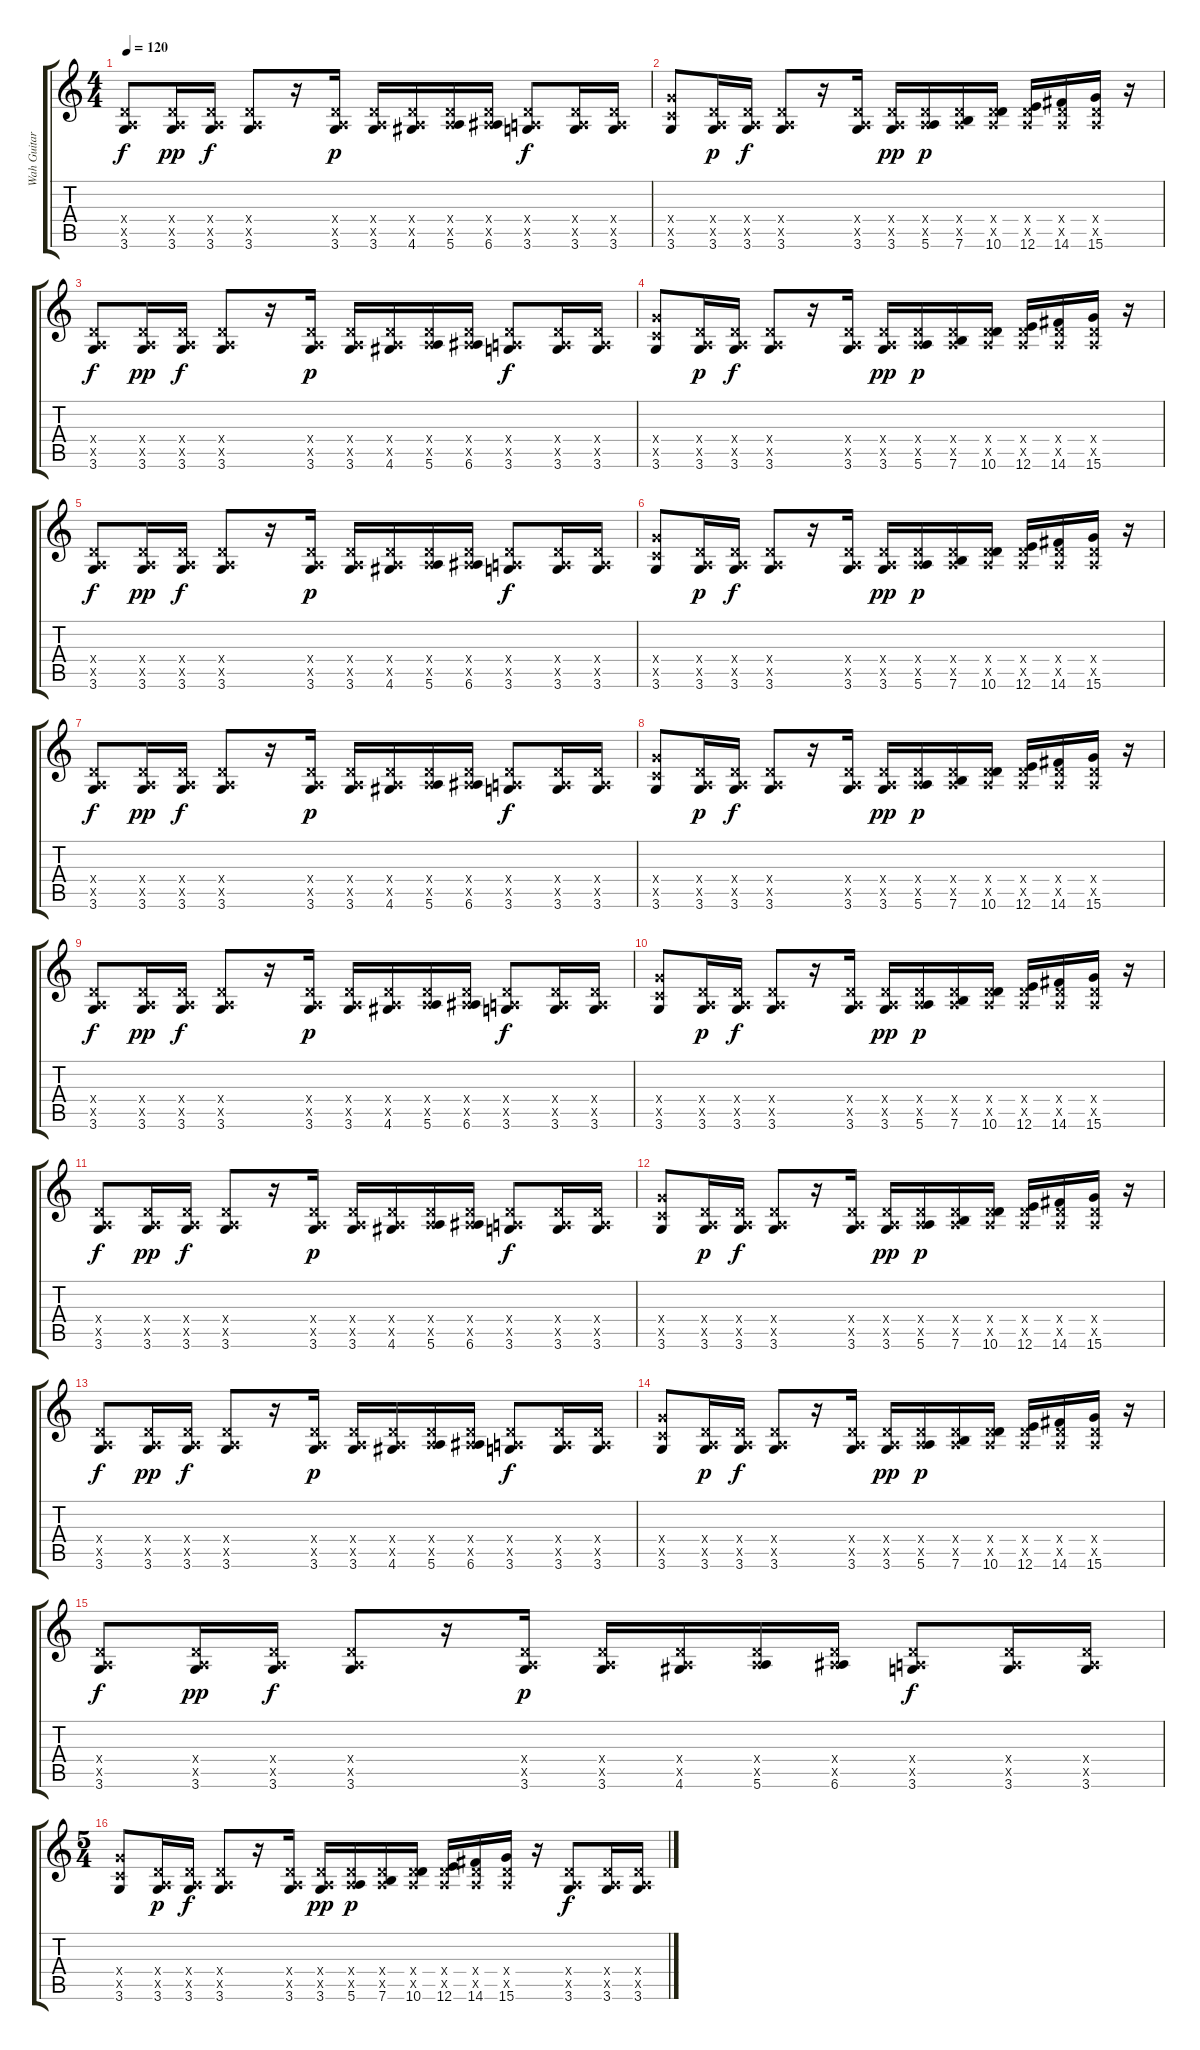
\track ("Wah Guitar" "Wah Guitar") {instrument electricguitarmuted}
\staff {score tabs}
\tuning (E4 B3 G3 D3 A2 E2) {hide}
\ts (4 4)
\tempo 120
\clef g2
\ks c
(0.4{x} 0.5{x} 3.6).8{dy f} (0.4{x} 0.5{x} 3.6).16{dy pp} (0.4{x} 0.5{x} 3.6).16{dy f} (0.4{x} 0.5{x} 3.6).8 r.16 (0.4{x} 0.5{x} 3.6).16{dy p} (0.4{x} 0.5{x} 3.6).16 (0.4{x} 0.5{x} 4.6).16 (0.4{x} 0.5{x} 5.6).16 (0.4{x} 0.5{x} 6.6).16 (0.4{x} 0.5{x} 3.6).8{dy f} (0.4{x} 0.5{x} 3.6).16 (0.4{x} 0.5{x} 3.6).16 |
(5.4{x} 3.5{x} 3.6).8 (0.4{x} 0.5{x} 3.6).16{dy p} (0.4{x} 0.5{x} 3.6).16{dy f} (0.4{x} 0.5{x} 3.6).8 r.16 (0.4{x} 0.5{x} 3.6).16 (0.4{x} 0.5{x} 3.6).16{dy pp} (0.4{x} 0.5{x} 5.6).16{dy p} (0.4{x} 0.5{x} 7.6).16 (0.4{x} 0.5{x} 10.6).16 (0.4{x} 0.5{x} 12.6).16 (0.4{x} 0.5{x} 14.6).16 (0.4{x} 0.5{x} 15.6).16 r.16 |
(0.4{x} 0.5{x} 3.6).8{dy f} (0.4{x} 0.5{x} 3.6).16{dy pp} (0.4{x} 0.5{x} 3.6).16{dy f} (0.4{x} 0.5{x} 3.6).8 r.16 (0.4{x} 0.5{x} 3.6).16{dy p} (0.4{x} 0.5{x} 3.6).16 (0.4{x} 0.5{x} 4.6).16 (0.4{x} 0.5{x} 5.6).16 (0.4{x} 0.5{x} 6.6).16 (0.4{x} 0.5{x} 3.6).8{dy f} (0.4{x} 0.5{x} 3.6).16 (0.4{x} 0.5{x} 3.6).16 |
(5.4{x} 3.5{x} 3.6).8 (0.4{x} 0.5{x} 3.6).16{dy p} (0.4{x} 0.5{x} 3.6).16{dy f} (0.4{x} 0.5{x} 3.6).8 r.16 (0.4{x} 0.5{x} 3.6).16 (0.4{x} 0.5{x} 3.6).16{dy pp} (0.4{x} 0.5{x} 5.6).16{dy p} (0.4{x} 0.5{x} 7.6).16 (0.4{x} 0.5{x} 10.6).16 (0.4{x} 0.5{x} 12.6).16 (0.4{x} 0.5{x} 14.6).16 (0.4{x} 0.5{x} 15.6).16 r.16 |
(0.4{x} 0.5{x} 3.6).8{dy f} (0.4{x} 0.5{x} 3.6).16{dy pp} (0.4{x} 0.5{x} 3.6).16{dy f} (0.4{x} 0.5{x} 3.6).8 r.16 (0.4{x} 0.5{x} 3.6).16{dy p} (0.4{x} 0.5{x} 3.6).16 (0.4{x} 0.5{x} 4.6).16 (0.4{x} 0.5{x} 5.6).16 (0.4{x} 0.5{x} 6.6).16 (0.4{x} 0.5{x} 3.6).8{dy f} (0.4{x} 0.5{x} 3.6).16 (0.4{x} 0.5{x} 3.6).16 |
(5.4{x} 3.5{x} 3.6).8 (0.4{x} 0.5{x} 3.6).16{dy p} (0.4{x} 0.5{x} 3.6).16{dy f} (0.4{x} 0.5{x} 3.6).8 r.16 (0.4{x} 0.5{x} 3.6).16 (0.4{x} 0.5{x} 3.6).16{dy pp} (0.4{x} 0.5{x} 5.6).16{dy p} (0.4{x} 0.5{x} 7.6).16 (0.4{x} 0.5{x} 10.6).16 (0.4{x} 0.5{x} 12.6).16 (0.4{x} 0.5{x} 14.6).16 (0.4{x} 0.5{x} 15.6).16 r.16 |
(0.4{x} 0.5{x} 3.6).8{dy f} (0.4{x} 0.5{x} 3.6).16{dy pp} (0.4{x} 0.5{x} 3.6).16{dy f} (0.4{x} 0.5{x} 3.6).8 r.16 (0.4{x} 0.5{x} 3.6).16{dy p} (0.4{x} 0.5{x} 3.6).16 (0.4{x} 0.5{x} 4.6).16 (0.4{x} 0.5{x} 5.6).16 (0.4{x} 0.5{x} 6.6).16 (0.4{x} 0.5{x} 3.6).8{dy f} (0.4{x} 0.5{x} 3.6).16 (0.4{x} 0.5{x} 3.6).16 |
(5.4{x} 3.5{x} 3.6).8 (0.4{x} 0.5{x} 3.6).16{dy p} (0.4{x} 0.5{x} 3.6).16{dy f} (0.4{x} 0.5{x} 3.6).8 r.16 (0.4{x} 0.5{x} 3.6).16 (0.4{x} 0.5{x} 3.6).16{dy pp} (0.4{x} 0.5{x} 5.6).16{dy p} (0.4{x} 0.5{x} 7.6).16 (0.4{x} 0.5{x} 10.6).16 (0.4{x} 0.5{x} 12.6).16 (0.4{x} 0.5{x} 14.6).16 (0.4{x} 0.5{x} 15.6).16 r.16 |
(0.4{x} 0.5{x} 3.6).8{dy f} (0.4{x} 0.5{x} 3.6).16{dy pp} (0.4{x} 0.5{x} 3.6).16{dy f} (0.4{x} 0.5{x} 3.6).8 r.16 (0.4{x} 0.5{x} 3.6).16{dy p} (0.4{x} 0.5{x} 3.6).16 (0.4{x} 0.5{x} 4.6).16 (0.4{x} 0.5{x} 5.6).16 (0.4{x} 0.5{x} 6.6).16 (0.4{x} 0.5{x} 3.6).8{dy f} (0.4{x} 0.5{x} 3.6).16 (0.4{x} 0.5{x} 3.6).16 |
(5.4{x} 3.5{x} 3.6).8 (0.4{x} 0.5{x} 3.6).16{dy p} (0.4{x} 0.5{x} 3.6).16{dy f} (0.4{x} 0.5{x} 3.6).8 r.16 (0.4{x} 0.5{x} 3.6).16 (0.4{x} 0.5{x} 3.6).16{dy pp} (0.4{x} 0.5{x} 5.6).16{dy p} (0.4{x} 0.5{x} 7.6).16 (0.4{x} 0.5{x} 10.6).16 (0.4{x} 0.5{x} 12.6).16 (0.4{x} 0.5{x} 14.6).16 (0.4{x} 0.5{x} 15.6).16 r.16 |
(0.4{x} 0.5{x} 3.6).8{dy f} (0.4{x} 0.5{x} 3.6).16{dy pp} (0.4{x} 0.5{x} 3.6).16{dy f} (0.4{x} 0.5{x} 3.6).8 r.16 (0.4{x} 0.5{x} 3.6).16{dy p} (0.4{x} 0.5{x} 3.6).16 (0.4{x} 0.5{x} 4.6).16 (0.4{x} 0.5{x} 5.6).16 (0.4{x} 0.5{x} 6.6).16 (0.4{x} 0.5{x} 3.6).8{dy f} (0.4{x} 0.5{x} 3.6).16 (0.4{x} 0.5{x} 3.6).16 |
(5.4{x} 3.5{x} 3.6).8 (0.4{x} 0.5{x} 3.6).16{dy p} (0.4{x} 0.5{x} 3.6).16{dy f} (0.4{x} 0.5{x} 3.6).8 r.16 (0.4{x} 0.5{x} 3.6).16 (0.4{x} 0.5{x} 3.6).16{dy pp} (0.4{x} 0.5{x} 5.6).16{dy p} (0.4{x} 0.5{x} 7.6).16 (0.4{x} 0.5{x} 10.6).16 (0.4{x} 0.5{x} 12.6).16 (0.4{x} 0.5{x} 14.6).16 (0.4{x} 0.5{x} 15.6).16 r.16 |
(0.4{x} 0.5{x} 3.6).8{dy f} (0.4{x} 0.5{x} 3.6).16{dy pp} (0.4{x} 0.5{x} 3.6).16{dy f} (0.4{x} 0.5{x} 3.6).8 r.16 (0.4{x} 0.5{x} 3.6).16{dy p} (0.4{x} 0.5{x} 3.6).16 (0.4{x} 0.5{x} 4.6).16 (0.4{x} 0.5{x} 5.6).16 (0.4{x} 0.5{x} 6.6).16 (0.4{x} 0.5{x} 3.6).8{dy f} (0.4{x} 0.5{x} 3.6).16 (0.4{x} 0.5{x} 3.6).16 |
(5.4{x} 3.5{x} 3.6).8 (0.4{x} 0.5{x} 3.6).16{dy p} (0.4{x} 0.5{x} 3.6).16{dy f} (0.4{x} 0.5{x} 3.6).8 r.16 (0.4{x} 0.5{x} 3.6).16 (0.4{x} 0.5{x} 3.6).16{dy pp} (0.4{x} 0.5{x} 5.6).16{dy p} (0.4{x} 0.5{x} 7.6).16 (0.4{x} 0.5{x} 10.6).16 (0.4{x} 0.5{x} 12.6).16 (0.4{x} 0.5{x} 14.6).16 (0.4{x} 0.5{x} 15.6).16 r.16 |
(0.4{x} 0.5{x} 3.6).8{dy f} (0.4{x} 0.5{x} 3.6).16{dy pp} (0.4{x} 0.5{x} 3.6).16{dy f} (0.4{x} 0.5{x} 3.6).8 r.16 (0.4{x} 0.5{x} 3.6).16{dy p} (0.4{x} 0.5{x} 3.6).16 (0.4{x} 0.5{x} 4.6).16 (0.4{x} 0.5{x} 5.6).16 (0.4{x} 0.5{x} 6.6).16 (0.4{x} 0.5{x} 3.6).8{dy f} (0.4{x} 0.5{x} 3.6).16 (0.4{x} 0.5{x} 3.6).16 |
\ts (5 4)
(5.4{x} 3.5{x} 3.6).8 (0.4{x} 0.5{x} 3.6).16{dy p} (0.4{x} 0.5{x} 3.6).16{dy f} (0.4{x} 0.5{x} 3.6).8 r.16 (0.4{x} 0.5{x} 3.6).16 (0.4{x} 0.5{x} 3.6).16{dy pp} (0.4{x} 0.5{x} 5.6).16{dy p} (0.4{x} 0.5{x} 7.6).16 (0.4{x} 0.5{x} 10.6).16 (0.4{x} 0.5{x} 12.6).16 (0.4{x} 0.5{x} 14.6).16 (0.4{x} 0.5{x} 15.6).16 r.16 (0.4{x} 0.5{x} 3.6).8{dy f} (0.4{x} 0.5{x} 3.6).16 (0.4{x} 0.5{x} 3.6).16
